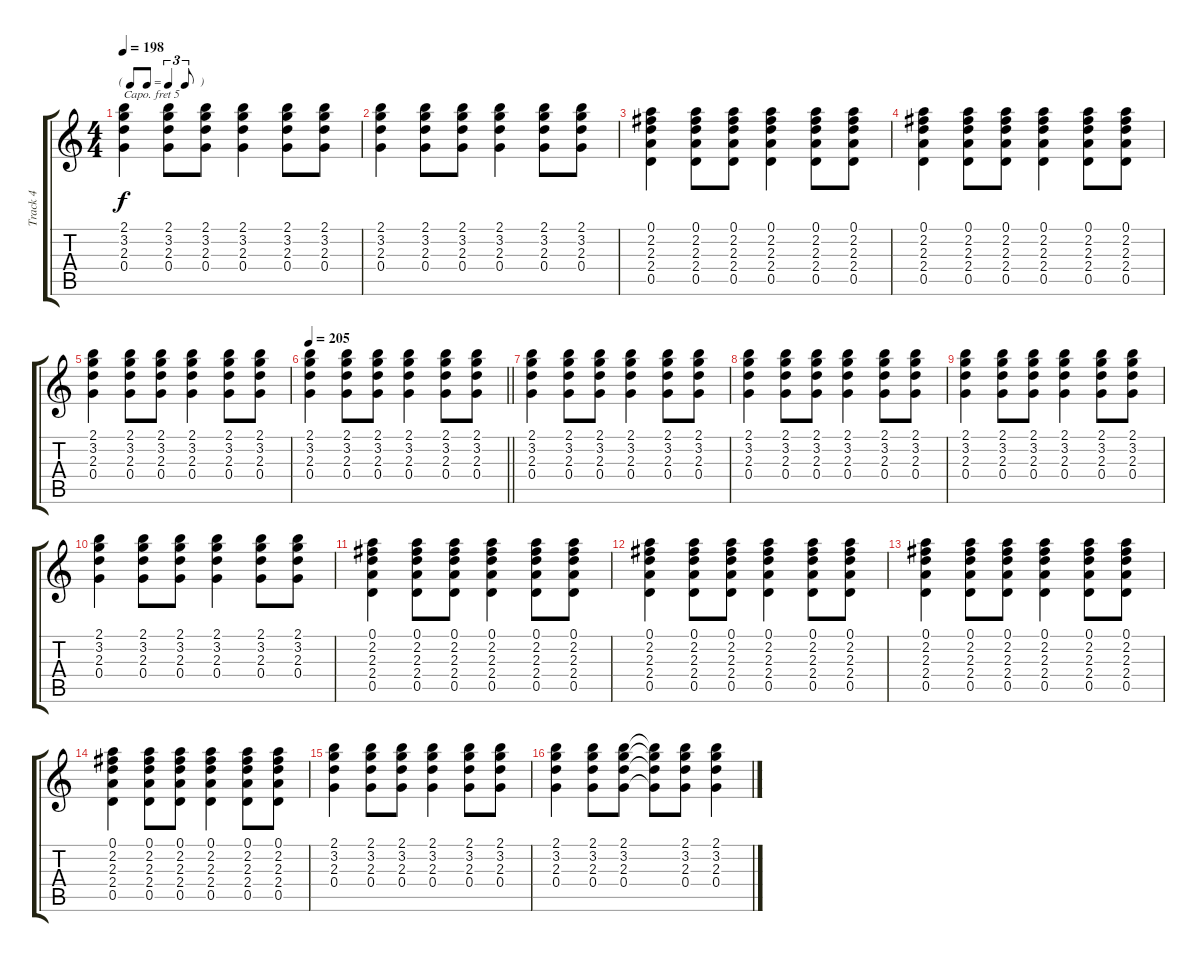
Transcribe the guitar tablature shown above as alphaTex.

\track ("Track 4" "Track 4") {instrument acousticguitarsteel}
\staff {score tabs}
\capo 5
\tuning (E4 B3 G3 D3 A2 E2) {hide}
\ts (4 4)
\tf triplet8th
\tempo 198
\clef g2
\ks c
(2.1 3.2 2.3 0.4).4{dy f} (2.1 3.2 2.3 0.4).8 (2.1 3.2 2.3 0.4).8 (2.1 3.2 2.3 0.4).4 (2.1 3.2 2.3 0.4).8 (2.1 3.2 2.3 0.4).8 |
(2.1 3.2 2.3 0.4).4 (2.1 3.2 2.3 0.4).8 (2.1 3.2 2.3 0.4).8 (2.1 3.2 2.3 0.4).4 (2.1 3.2 2.3 0.4).8 (2.1 3.2 2.3 0.4).8 |
(0.1 2.2 2.3 2.4 0.5).4 (0.1 2.2 2.3 2.4 0.5).8 (0.1 2.2 2.3 2.4 0.5).8 (0.1 2.2 2.3 2.4 0.5).4 (0.1 2.2 2.3 2.4 0.5).8 (0.1 2.2 2.3 2.4 0.5).8 |
(0.1 2.2 2.3 2.4 0.5).4 (0.1 2.2 2.3 2.4 0.5).8 (0.1 2.2 2.3 2.4 0.5).8 (0.1 2.2 2.3 2.4 0.5).4 (0.1 2.2 2.3 2.4 0.5).8 (0.1 2.2 2.3 2.4 0.5).8 |
(2.1 3.2 2.3 0.4).4 (2.1 3.2 2.3 0.4).8 (2.1 3.2 2.3 0.4).8 (2.1 3.2 2.3 0.4).4 (2.1 3.2 2.3 0.4).8 (2.1 3.2 2.3 0.4).8 |
\tempo 205
\barLineRight lightlight
(2.1 3.2 2.3 0.4).4 (2.1 3.2 2.3 0.4).8 (2.1 3.2 2.3 0.4).8 (2.1 3.2 2.3 0.4).4 (2.1 3.2 2.3 0.4).8 (2.1 3.2 2.3 0.4).8 |
(2.1 3.2 2.3 0.4).4 (2.1 3.2 2.3 0.4).8 (2.1 3.2 2.3 0.4).8 (2.1 3.2 2.3 0.4).4 (2.1 3.2 2.3 0.4).8 (2.1 3.2 2.3 0.4).8 |
(2.1 3.2 2.3 0.4).4 (2.1 3.2 2.3 0.4).8 (2.1 3.2 2.3 0.4).8 (2.1 3.2 2.3 0.4).4 (2.1 3.2 2.3 0.4).8 (2.1 3.2 2.3 0.4).8 |
(2.1 3.2 2.3 0.4).4 (2.1 3.2 2.3 0.4).8 (2.1 3.2 2.3 0.4).8 (2.1 3.2 2.3 0.4).4 (2.1 3.2 2.3 0.4).8 (2.1 3.2 2.3 0.4).8 |
(2.1 3.2 2.3 0.4).4 (2.1 3.2 2.3 0.4).8 (2.1 3.2 2.3 0.4).8 (2.1 3.2 2.3 0.4).4 (2.1 3.2 2.3 0.4).8 (2.1 3.2 2.3 0.4).8 |
(0.1 2.2 2.3 2.4 0.5).4 (0.1 2.2 2.3 2.4 0.5).8 (0.1 2.2 2.3 2.4 0.5).8 (0.1 2.2 2.3 2.4 0.5).4 (0.1 2.2 2.3 2.4 0.5).8 (0.1 2.2 2.3 2.4 0.5).8 |
(0.1 2.2 2.3 2.4 0.5).4 (0.1 2.2 2.3 2.4 0.5).8 (0.1 2.2 2.3 2.4 0.5).8 (0.1 2.2 2.3 2.4 0.5).4 (0.1 2.2 2.3 2.4 0.5).8 (0.1 2.2 2.3 2.4 0.5).8 |
(0.1 2.2 2.3 2.4 0.5).4 (0.1 2.2 2.3 2.4 0.5).8 (0.1 2.2 2.3 2.4 0.5).8 (0.1 2.2 2.3 2.4 0.5).4 (0.1 2.2 2.3 2.4 0.5).8 (0.1 2.2 2.3 2.4 0.5).8 |
(0.1 2.2 2.3 2.4 0.5).4 (0.1 2.2 2.3 2.4 0.5).8 (0.1 2.2 2.3 2.4 0.5).8 (0.1 2.2 2.3 2.4 0.5).4 (0.1 2.2 2.3 2.4 0.5).8 (0.1 2.2 2.3 2.4 0.5).8 |
(2.1 3.2 2.3 0.4).4 (2.1 3.2 2.3 0.4).8 (2.1 3.2 2.3 0.4).8 (2.1 3.2 2.3 0.4).4 (2.1 3.2 2.3 0.4).8 (2.1 3.2 2.3 0.4).8 |
(2.1 3.2 2.3 0.4).4 (2.1 3.2 2.3 0.4).8 (2.1 3.2 2.3 0.4).8 (2.1{t} 3.2{t} 2.3{t} 0.4{t}).8 (2.1 3.2 2.3 0.4).8 (2.1 3.2 2.3 0.4).4
